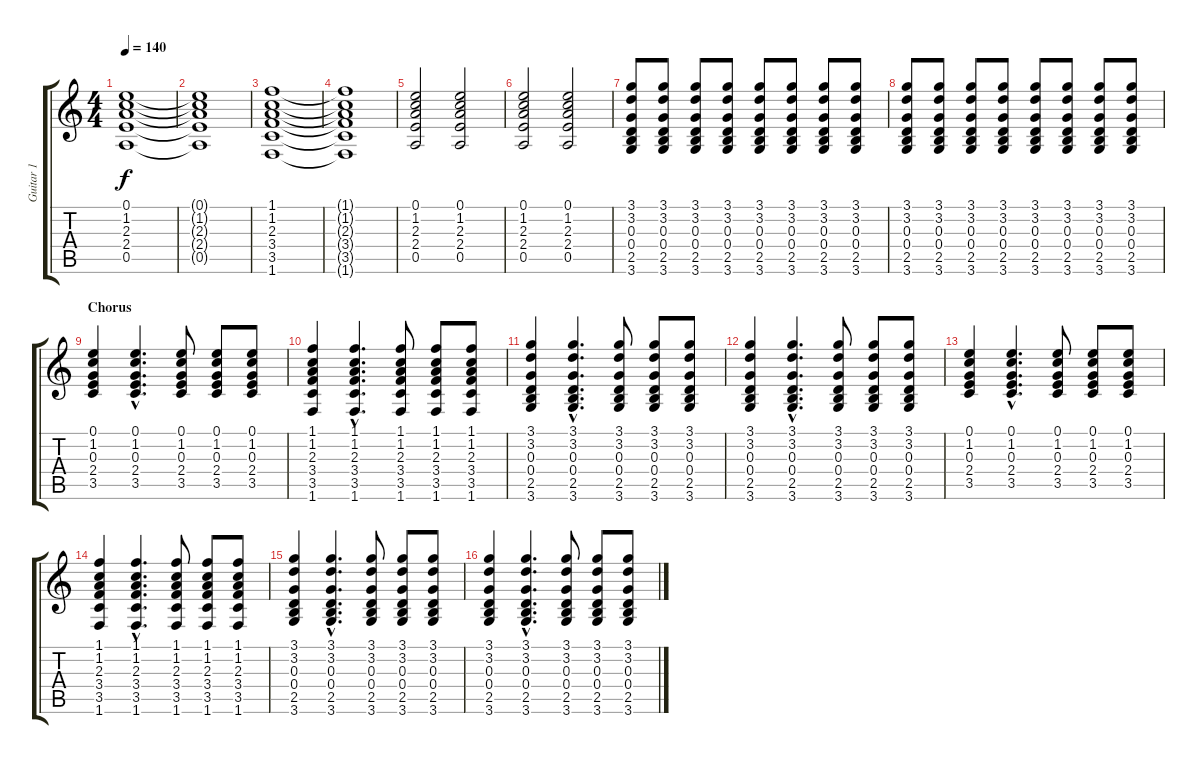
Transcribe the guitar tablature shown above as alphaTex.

\track ("Guitar 1" "Guitar 1") {instrument electricguitarjazz}
\staff {score tabs}
\tuning (E4 B3 G3 D3 A2 E2) {hide}
\ts (4 4)
\tempo 140
\clef g2
\ks c
(0.1 1.2 2.3 2.4 0.5).1{dy f} |
(0.1{t} 1.2{t} 2.3{t} 2.4{t} 0.5{t}).1 |
(1.1 1.2 2.3 3.4 3.5 1.6).1 |
(1.1{t} 1.2{t} 2.3{t} 3.4{t} 3.5{t} 1.6{t}).1 |
(0.1 1.2 2.3 2.4 0.5).2 (0.1 1.2 2.3 2.4 0.5).2 |
(0.1 1.2 2.3 2.4 0.5).2 (0.1 1.2 2.3 2.4 0.5).2 |
(3.1 3.2 0.3 0.4 2.5 3.6).8 (3.1 3.2 0.3 0.4 2.5 3.6).8 (3.1 3.2 0.3 0.4 2.5 3.6).8 (3.1 3.2 0.3 0.4 2.5 3.6).8 (3.1 3.2 0.3 0.4 2.5 3.6).8 (3.1 3.2 0.3 0.4 2.5 3.6).8 (3.1 3.2 0.3 0.4 2.5 3.6).8 (3.1 3.2 0.3 0.4 2.5 3.6).8 |
(3.1 3.2 0.3 0.4 2.5 3.6).8 (3.1 3.2 0.3 0.4 2.5 3.6).8 (3.1 3.2 0.3 0.4 2.5 3.6).8 (3.1 3.2 0.3 0.4 2.5 3.6).8 (3.1 3.2 0.3 0.4 2.5 3.6).8 (3.1 3.2 0.3 0.4 2.5 3.6).8 (3.1 3.2 0.3 0.4 2.5 3.6).8 (3.1 3.2 0.3 0.4 2.5 3.6).8 |
\section ("" "Chorus")
(0.1 1.2 0.3 2.4 3.5).4 (0.1{hac} 1.2{hac} 0.3{hac} 2.4{hac} 3.5{hac}).4{d} (0.1 1.2 0.3 2.4 3.5).8 (0.1 1.2 0.3 2.4 3.5).8 (0.1 1.2 0.3 2.4 3.5).8 |
(1.1 1.2 2.3 3.4 3.5 1.6).4 (1.1{hac} 1.2{hac} 2.3{hac} 3.4{hac} 3.5{hac} 1.6{hac}).4{d} (1.1 1.2 2.3 3.4 3.5 1.6).8 (1.1 1.2 2.3 3.4 3.5 1.6).8 (1.1 1.2 2.3 3.4 3.5 1.6).8 |
(3.1 3.2 0.3 0.4 2.5 3.6).4 (3.1{hac} 3.2{hac} 0.3{hac} 0.4{hac} 2.5{hac} 3.6{hac}).4{d} (3.1 3.2 0.3 0.4 2.5 3.6).8 (3.1 3.2 0.3 0.4 2.5 3.6).8 (3.1 3.2 0.3 0.4 2.5 3.6).8 |
(3.1 3.2 0.3 0.4 2.5 3.6).4 (3.1{hac} 3.2{hac} 0.3{hac} 0.4{hac} 2.5{hac} 3.6{hac}).4{d} (3.1 3.2 0.3 0.4 2.5 3.6).8 (3.1 3.2 0.3 0.4 2.5 3.6).8 (3.1 3.2 0.3 0.4 2.5 3.6).8 |
(0.1 1.2 0.3 2.4 3.5).4 (0.1{hac} 1.2{hac} 0.3{hac} 2.4{hac} 3.5{hac}).4{d} (0.1 1.2 0.3 2.4 3.5).8 (0.1 1.2 0.3 2.4 3.5).8 (0.1 1.2 0.3 2.4 3.5).8 |
(1.1 1.2 2.3 3.4 3.5 1.6).4 (1.1{hac} 1.2{hac} 2.3{hac} 3.4{hac} 3.5{hac} 1.6{hac}).4{d} (1.1 1.2 2.3 3.4 3.5 1.6).8 (1.1 1.2 2.3 3.4 3.5 1.6).8 (1.1 1.2 2.3 3.4 3.5 1.6).8 |
(3.1 3.2 0.3 0.4 2.5 3.6).4 (3.1{hac} 3.2{hac} 0.3{hac} 0.4{hac} 2.5{hac} 3.6{hac}).4{d} (3.1 3.2 0.3 0.4 2.5 3.6).8 (3.1 3.2 0.3 0.4 2.5 3.6).8 (3.1 3.2 0.3 0.4 2.5 3.6).8 |
(3.1 3.2 0.3 0.4 2.5 3.6).4 (3.1{hac} 3.2{hac} 0.3{hac} 0.4{hac} 2.5{hac} 3.6{hac}).4{d} (3.1 3.2 0.3 0.4 2.5 3.6).8 (3.1 3.2 0.3 0.4 2.5 3.6).8 (3.1 3.2 0.3 0.4 2.5 3.6).8
